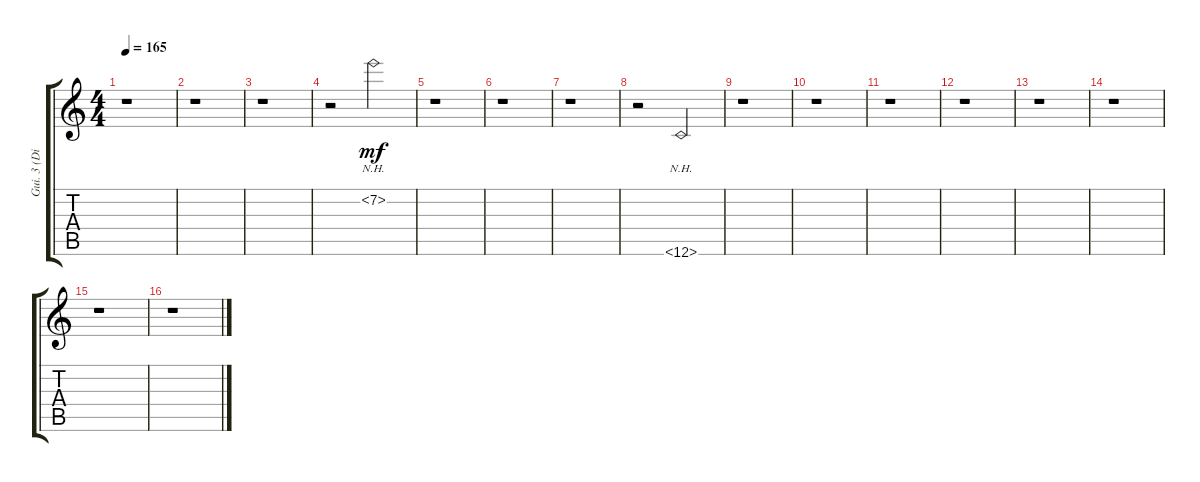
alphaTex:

\track ("Gui. 3 (Dis.)" "Gui. 3 (Di") {instrument distortionguitar}
\staff {score tabs}
\tuning (D4 A3 F3 C3 G2 C2) {hide}
\ts (4 4)
\tempo 165
\clef g2
\ks c
r.1{dy mf} |
r.1 |
r.1 |
r.2 7.2{nh}.2 |
r.1 |
r.1 |
r.1 |
r.2 12.6{nh}.2 |
r.1 |
r.1 |
r.1 |
r.1 |
r.1 |
r.1 |
r.1 |
r.1
